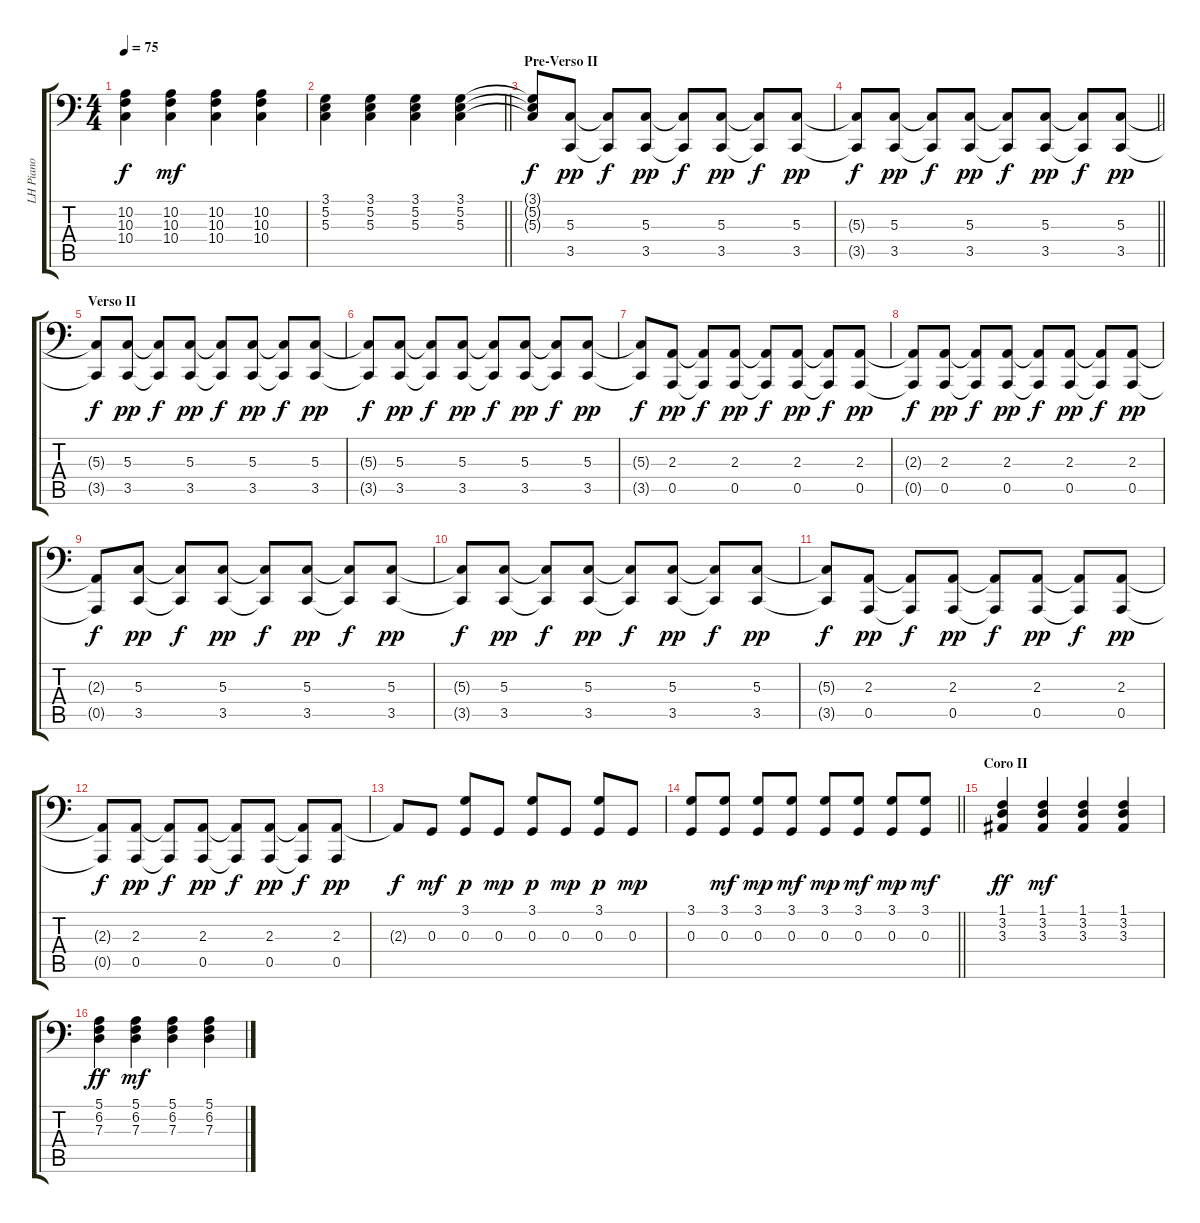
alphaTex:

\track ("LH Piano" "LH Piano") {instrument acousticgrandpiano}
\staff {score tabs}
\tuning (E3 B2 G2 D2 A1 E1) {hide}
\ts (4 4)
\tempo 75
\clef f4
\ks c
(10.2 10.3 10.4).4{dy f} (10.2 10.3 10.4).4{dy mf} (10.2 10.3 10.4).4 (10.2 10.3 10.4).4 |
\barLineRight lightlight
(3.1 5.2 5.3).4 (3.1 5.2 5.3).4 (3.1 5.2 5.3).4 (3.1 5.2 5.3).4 |
\section ("" "Pre-Verso II")
(3.1{t} 5.2{t} 5.3{t}).8{dy f} (5.3 3.5).8{dy pp} (5.3{t} 3.5{t}).8{dy f} (5.3 3.5).8{dy pp} (5.3{t} 3.5{t}).8{dy f} (5.3 3.5).8{dy pp} (5.3{t} 3.5{t}).8{dy f} (5.3 3.5).8{dy pp} |
\barLineRight lightlight
(5.3{t} 3.5{t}).8{dy f} (5.3 3.5).8{dy pp} (5.3{t} 3.5{t}).8{dy f} (5.3 3.5).8{dy pp} (5.3{t} 3.5{t}).8{dy f} (5.3 3.5).8{dy pp} (5.3{t} 3.5{t}).8{dy f} (5.3 3.5).8{dy pp} |
\section ("" "Verso II")
(5.3{t} 3.5{t}).8{dy f} (5.3 3.5).8{dy pp} (5.3{t} 3.5{t}).8{dy f} (5.3 3.5).8{dy pp} (5.3{t} 3.5{t}).8{dy f} (5.3 3.5).8{dy pp} (5.3{t} 3.5{t}).8{dy f} (5.3 3.5).8{dy pp} |
(5.3{t} 3.5{t}).8{dy f} (5.3 3.5).8{dy pp} (5.3{t} 3.5{t}).8{dy f} (5.3 3.5).8{dy pp} (5.3{t} 3.5{t}).8{dy f} (5.3 3.5).8{dy pp} (5.3{t} 3.5{t}).8{dy f} (5.3 3.5).8{dy pp} |
(5.3{t} 3.5{t}).8{dy f} (2.3 0.5).8{dy pp} (2.3{t} 0.5{t}).8{dy f} (2.3 0.5).8{dy pp} (2.3{t} 0.5{t}).8{dy f} (2.3 0.5).8{dy pp} (2.3{t} 0.5{t}).8{dy f} (2.3 0.5).8{dy pp} |
(2.3{t} 0.5{t}).8{dy f} (2.3 0.5).8{dy pp} (2.3{t} 0.5{t}).8{dy f} (2.3 0.5).8{dy pp} (2.3{t} 0.5{t}).8{dy f} (2.3 0.5).8{dy pp} (2.3{t} 0.5{t}).8{dy f} (2.3 0.5).8{dy pp} |
(2.3{t} 0.5{t}).8{dy f} (5.3 3.5).8{dy pp} (5.3{t} 3.5{t}).8{dy f} (5.3 3.5).8{dy pp} (5.3{t} 3.5{t}).8{dy f} (5.3 3.5).8{dy pp} (5.3{t} 3.5{t}).8{dy f} (5.3 3.5).8{dy pp} |
(5.3{t} 3.5{t}).8{dy f} (5.3 3.5).8{dy pp} (5.3{t} 3.5{t}).8{dy f} (5.3 3.5).8{dy pp} (5.3{t} 3.5{t}).8{dy f} (5.3 3.5).8{dy pp} (5.3{t} 3.5{t}).8{dy f} (5.3 3.5).8{dy pp} |
(5.3{t} 3.5{t}).8{dy f} (2.3 0.5).8{dy pp} (2.3{t} 0.5{t}).8{dy f} (2.3 0.5).8{dy pp} (2.3{t} 0.5{t}).8{dy f} (2.3 0.5).8{dy pp} (2.3{t} 0.5{t}).8{dy f} (2.3 0.5).8{dy pp} |
(2.3{t} 0.5{t}).8{dy f} (2.3 0.5).8{dy pp} (2.3{t} 0.5{t}).8{dy f} (2.3 0.5).8{dy pp} (2.3{t} 0.5{t}).8{dy f} (2.3 0.5).8{dy pp} (2.3{t} 0.5{t}).8{dy f} (2.3 0.5).8{dy pp} |
2.3{t}.8{dy f} 0.3.8{dy mf} (3.1 0.3).8{dy p} 0.3.8{dy mp} (3.1 0.3).8{dy p} 0.3.8{dy mp} (3.1 0.3).8{dy p} 0.3.8{dy mp} |
\barLineRight lightlight
(3.1 0.3).8 (3.1 0.3).8{dy mf} (3.1 0.3).8{dy mp} (3.1 0.3).8{dy mf} (3.1 0.3).8{dy mp} (3.1 0.3).8{dy mf} (3.1 0.3).8{dy mp} (3.1 0.3).8{dy mf} |
\section ("" "Coro II")
(1.1 3.2 3.3).4{dy ff} (1.1 3.2 3.3).4{dy mf} (1.1 3.2 3.3).4 (1.1 3.2 3.3).4 |
(5.1 6.2 7.3).4{dy ff} (5.1 6.2 7.3).4{dy mf} (5.1 6.2 7.3).4 (5.1 6.2 7.3).4
